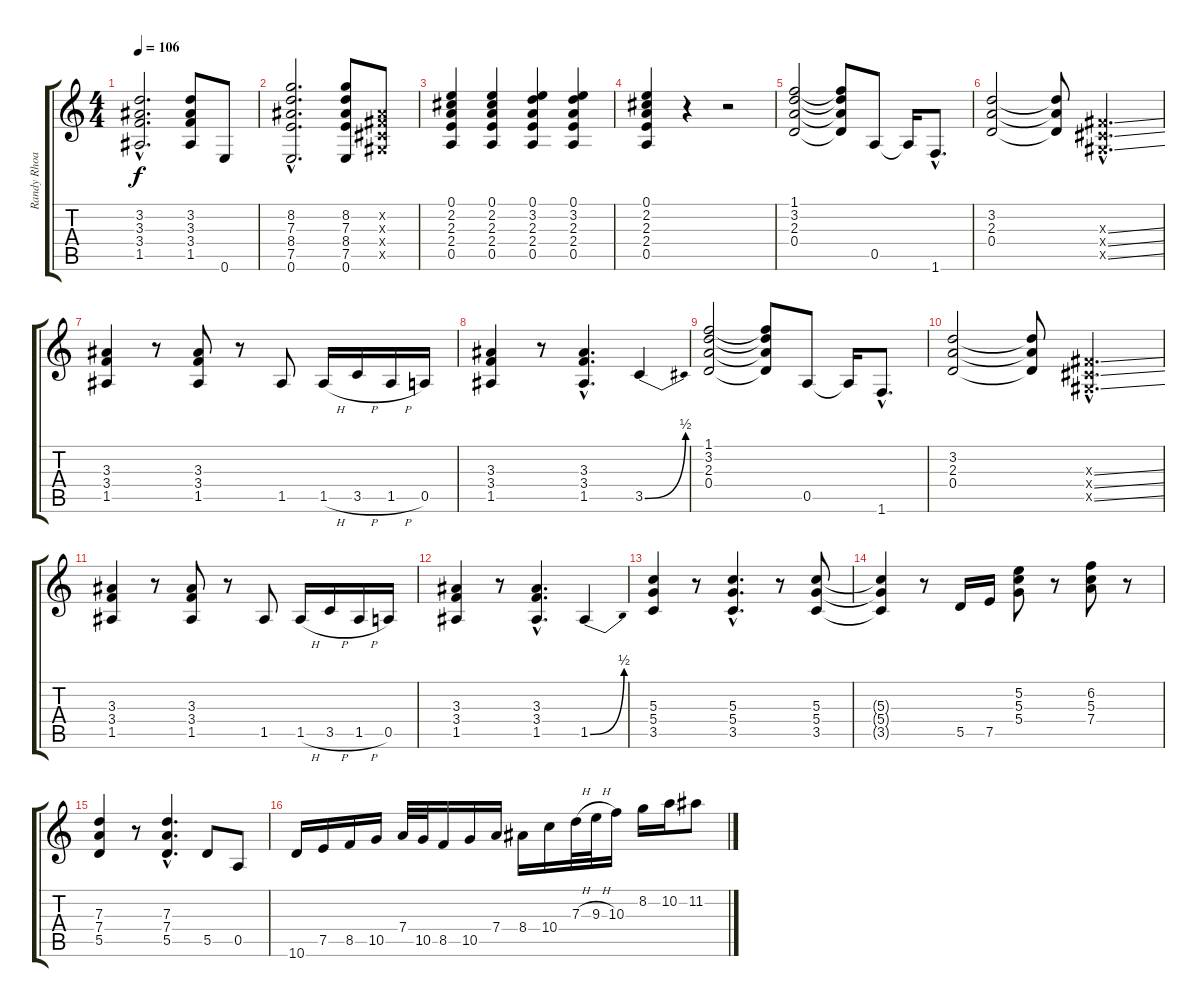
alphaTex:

\track ("Randy Rhoads (Base)" "Randy Rhoa") {instrument overdrivenguitar}
\staff {score tabs}
\tuning (E4 B3 G3 D3 A2 E2) {hide}
\ts (4 4)
\tempo 106
\clef g2
\ks c
(3.2{hac} 3.3{hac} 3.4{hac} 1.5{hac}).2{d dy f} (3.2 3.3 3.4 1.5).8 0.6.8 |
(8.2{hac} 7.3{hac} 8.4{hac} 7.5{hac} 0.6{hac}).2{d} (8.2 7.3 8.4 7.5 0.6).8 (-1.2{x} -1.3{x} -1.4{x} -1.5{x}).8 |
(0.1 2.2 2.3 2.4 0.5).4 (0.1 2.2 2.3 2.4 0.5).4 (0.1 3.2 2.3 2.4 0.5).4 (0.1 3.2 2.3 2.4 0.5).4 |
(0.1 2.2 2.3 2.4 0.5).4 r.4 r.2 |
(1.1 3.2 2.3 0.4).2 (1.1{t} 3.2{t} 2.3{t} 0.4{t}).8 0.5.8 0.5{t}.16 1.6{hac}.8{d} |
(3.2 2.3 0.4).2 (3.2{t} 2.3{t} 0.4{t}).8 (-1.3{ss hac x} -1.4{ss hac x} -1.5{ss hac x}).4{d} |
(3.3 3.4 1.5).4 r.8 (3.3 3.4 1.5).8 r.8 1.5.8 1.5{h}.16 3.5{h}.16 1.5{h}.16 0.5.16 |
(3.3 3.4 1.5).4 r.8 (3.3{hac} 3.4{hac} 1.5{hac}).4{d} 3.5{be (bend 0 0 60 2)}.4 |
(1.1 3.2 2.3 0.4).2 (1.1{t} 3.2{t} 2.3{t} 0.4{t}).8 0.5.8 0.5{t}.16 1.6{hac}.8{d} |
(3.2 2.3 0.4).2 (3.2{t} 2.3{t} 0.4{t}).8 (-1.3{ss hac x} -1.4{ss hac x} -1.5{ss hac x}).4{d} |
(3.3 3.4 1.5).4 r.8 (3.3 3.4 1.5).8 r.8 1.5.8 1.5{h}.16 3.5{h}.16 1.5{h}.16 0.5.16 |
(3.3 3.4 1.5).4 r.8 (3.3{hac} 3.4{hac} 1.5{hac}).4{d} 1.5{be (bend 0 0 60 2)}.4 |
(5.3 5.4 3.5).4 r.8 (5.3{hac} 5.4{hac} 3.5{hac}).4{d} r.8 (5.3 5.4 3.5).8 |
(5.3{t} 5.4{t} 3.5{t}).4 r.8 5.5.16 7.5.16 (5.2 5.3 5.4).8 r.8 (6.2 5.3 7.4).8 r.8 |
(7.3 7.4 5.5).4 r.8 (7.3{hac} 7.4{hac} 5.5{hac}).4{d} 5.5.8 0.5.8 |
10.6.16 7.5.16 8.5.16 10.5.16 7.4.32 10.5.32 8.5.16 10.5.16 7.4.16 8.4.16 10.4.16 7.3{h}.32 9.3{h}.32 10.3.16 8.2.16 10.2.16 11.2.8
